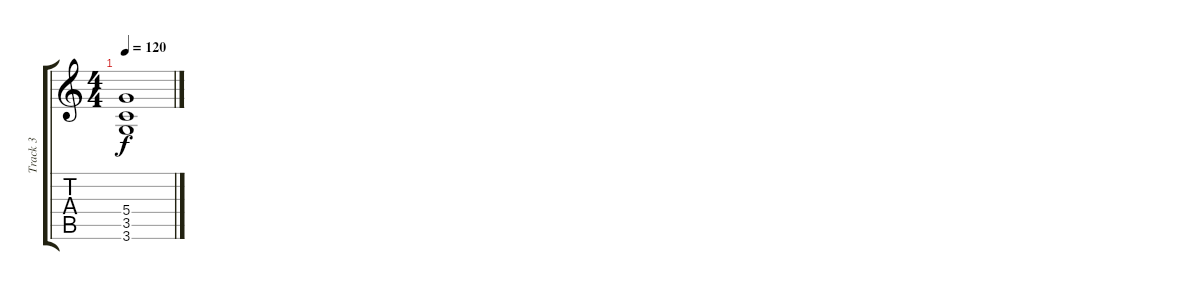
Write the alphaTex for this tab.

\track ("Track 3" "Track 3") {instrument distortionguitar}
\staff {score tabs}
\tuning (E4 B3 G3 D3 A2 E2) {hide}
\ts (4 4)
\tempo 120
\clef g2
\ks c
(5.4{t} 3.5{t} 3.6{t}).1{dy f}
